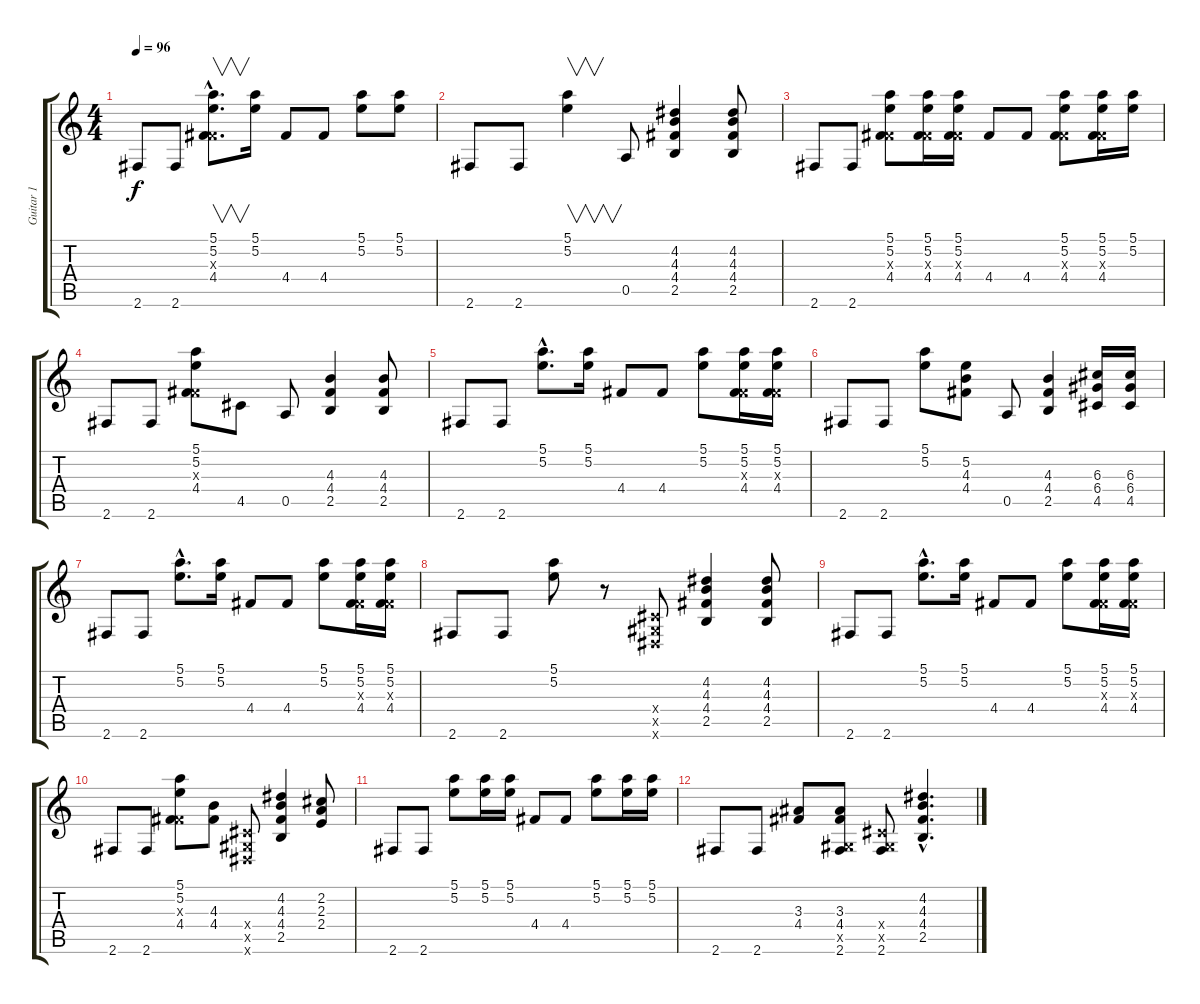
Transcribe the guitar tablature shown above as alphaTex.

\track ("Guitar 1" "Guitar 1") {instrument distortionguitar}
\staff {score tabs}
\tuning (E4 B3 G3 D3 A2 E2) {hide}
\ts (4 4)
\tempo 96
\clef g2
\ks c
2.6.8{dy f} 2.6.8 (5.1{hac} 5.2{hac} -1.3{hac x} 4.4{hac}).8{v d} (5.1 5.2).16 4.4.8 4.4.8 (5.1 5.2).8 (5.1 5.2).8 |
2.6.8 2.6.8 (5.1 5.2).4{v} 0.5.8 (4.2 4.3 4.4 2.5).4 (4.2 4.3 4.4 2.5).8 |
2.6.8 2.6.8 (5.1 5.2 -1.3{x} 4.4).8 (5.1 5.2 -1.3{x} 4.4).16 (5.1 5.2 -1.3{x} 4.4).16 4.4.8 4.4.8 (5.1 5.2 -1.3{x} 4.4).8 (5.1 5.2 -1.3{x} 4.4).16 (5.1 5.2).16 |
2.6.8 2.6.8 (5.1 5.2 -1.3{x} 4.4).8 4.5.8 0.5.8 (4.3 4.4 2.5).4 (4.3 4.4 2.5).8 |
2.6.8 2.6.8 (5.1{hac} 5.2{hac}).8{d} (5.1 5.2).16 4.4.8 4.4.8 (5.1 5.2).8 (5.1 5.2 -1.3{x} 4.4).16 (5.1 5.2 -1.3{x} 4.4).16 |
2.6.8 2.6.8 (5.1 5.2).8 (5.2 4.3 4.4).8 0.5.8 (4.3 4.4 2.5).4 (6.3 6.4 4.5).16 (6.3 6.4 4.5).16 |
2.6.8 2.6.8 (5.1{hac} 5.2{hac}).8{d} (5.1 5.2).16 4.4.8 4.4.8 (5.1 5.2).8 (5.1 5.2 -1.3{x} 4.4).16 (5.1 5.2 -1.3{x} 4.4).16 |
2.6.8 2.6.8 (5.1 5.2).8 r.8 (-1.4{x} -1.5{x} -1.6{x}).8 (4.2 4.3 4.4 2.5).4 (4.2 4.3 4.4 2.5).8 |
2.6.8 2.6.8 (5.1{hac} 5.2{hac}).8{d} (5.1 5.2).16 4.4.8 4.4.8 (5.1 5.2).8 (5.1 5.2 -1.3{x} 4.4).16 (5.1 5.2 -1.3{x} 4.4).16 |
2.6.8 2.6.8 (5.1 5.2 -1.3{x} 4.4).8 (4.3 4.4).8 (-1.4{x} -1.5{x} -1.6{x}).8 (4.2 4.3 4.4 2.5).4 (2.2 2.3 2.4).8 |
2.6.8 2.6.8 (5.1 5.2).8 (5.1 5.2).16 (5.1 5.2).16 4.4.8 4.4.8 (5.1 5.2).8 (5.1 5.2).16 (5.1 5.2).16 |
2.6.8 2.6.8 (3.3 4.4).8 (3.3 4.4 -1.5{x} 2.6).8 (-1.4{x} -1.5{x} 2.6).8 (4.2{hac} 4.3{hac} 4.4{hac} 2.5{hac}).4{d}
